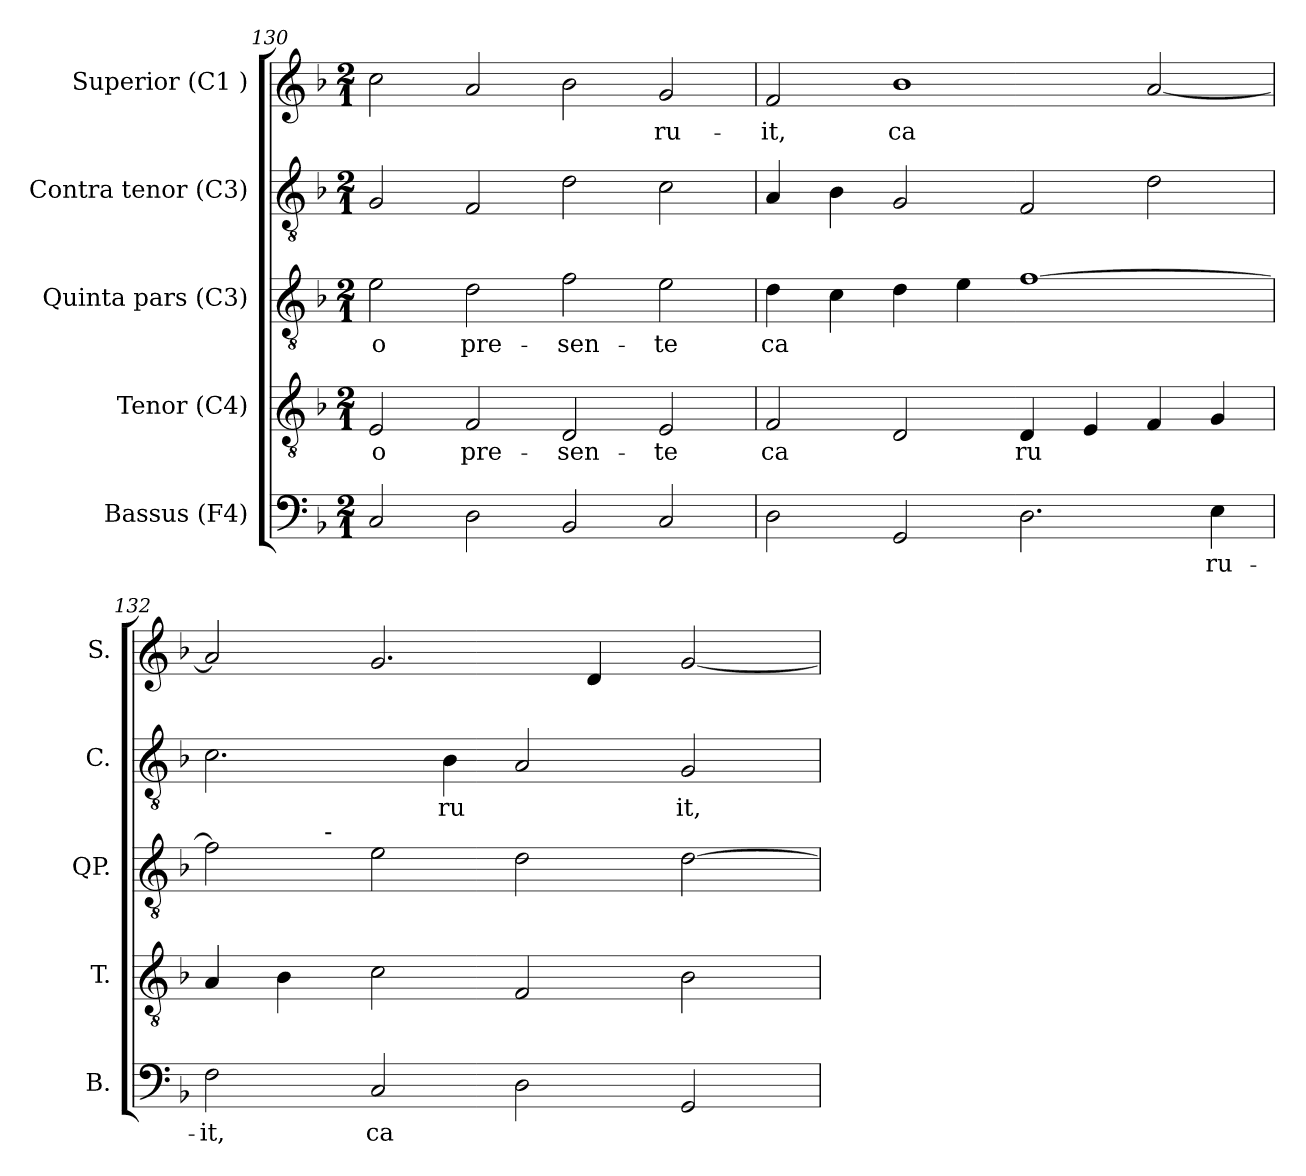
**kern	**text	**kern	**text	**kern	**text	**kern	**text	**kern	**text
*part5	*part5	*part4	*part4	*part3	*part3	*part2	*part2	*part1	*part1
*staff5	*staff5	*staff4	*staff4	*staff3	*staff3	*staff2	*staff2	*staff1	*staff1
*I"Bassus (F4)	*	*I"Tenor (C4)	*	*I"Quinta pars (C3)	*	*I"Contra tenor (C3)	*	*I"Superior (C1 )	*
*I'B.	*	*I'T.	*	*I'QP.	*	*I'C.	*	*I'S.	*
*clefF4	*	*clefGv2	*	*clefGv2	*	*clefGv2	*	*clefG2	*
*k[b-]	*	*k[b-]	*	*k[b-]	*	*k[b-]	*	*k[b-]	*
*F:	*	*F:	*	*F:	*	*F:	*	*F:	*
*M2/1	*	*M2/1	*	*M2/1	*	*M2/1	*	*M2/1	*
=130	=130	=130	=130	=130	=130	=130	=130	=130	=130
!	!LO:LY:b:cj	!	!LO:LY:b:rj	!	!LO:LY:b:cj	!	!LO:LY:b:rj	!	!LO:LY:b:rj
2C/	--	2E/	-o	2e\	-o	2G/	--	2cc\	--
!	!LO:LY:b:cj	!	!LO:LY:b:rj	!	!LO:LY:b:cj	!	!LO:LY:b:rj	!	!LO:LY:b:rj
2D\	--	2F/	pre-	2d\	pre-	2F/	--	2a/	--
!	!LO:LY:b:cj	!	!LO:LY:b:rj	!	!LO:LY:b:cj	!	!LO:LY:b:rj	!	!LO:LY:b:rj
2BB-/	--	2D/	-sen-	2f\	-sen-	2d\	--	2b-\	--
!	!LO:LY:b:cj	!	!LO:LY:b:rj	!	!LO:LY:b:cj	!	!LO:LY:b:rj	!	!LO:LY:b:rj
2C/	--	2E/	-te	2e\	-te	2c\	--	2g/	-ru-
=131	=131	=131	=131	=131	=131	=131	=131	=131	=131
!	!LO:LY:b:cj	!	!LO:LY:b:rj	!	!LO:LY:b:cj	!	!LO:LY:b:rj	!	!LO:LY:b:rj
2D\	--	2F/	ca-	4d\	ca-	4A/	--	2f/	-it,
!	!	!	!	!	!LO:LY:b:cj	!	!LO:LY:b:rj	!	!
.	.	.	.	4c\	--	4B-\	--	.	.
!	!LO:LY:b:cj	!	!LO:LY:b:rj	!	!LO:LY:b:cj	!	!LO:LY:b:rj	!	!LO:LY:b:rj
2GG/	--	2D/	--	4d\	--	2G/	--	1b-	ca-
!	!	!	!	!	!LO:LY:b:cj	!	!	!	!
.	.	.	.	4e\	--	.	.	.	.
!	!LO:LY:b:cj	!	!LO:LY:b:rj	!	!LO:LY:b:cj	!	!LO:LY:b:rj	!	!
2.D\	--	4D/	-ru-	[<1f	--	2F/	--	.	.
!	!	!	!LO:LY:b:rj	!	!	!	!	!	!
.	.	4E/	--	.	.	.	.	.	.
!	!	!	!LO:LY:b:rj	!	!	!	!LO:LY:b:rj	!	!LO:LY:b:rj
.	.	4F/	--	.	.	2d\	--	[<2a/	--
!	!LO:LY:b:cj	!	!LO:LY:b:rj	!	!	!	!	!	!
4E\	-ru-	4G/	--	.	.	.	.	.	.
!!LO:PB:g=z
=132	=132	=132	=132	=132	=132	=132	=132	=132	=132
!	!LO:LY:b:cj	!	!LO:LY:b:rj	!	!LO:LY:b:cj	!	!LO:LY:b:rj	!	!LO:LY:b:rj
*	*	*	*	*^	*	*	*	*	*
2F\	-it,	4A/	--	2f\]	4.ryy	--	2.c\	--	2a/]	--
!	!	!	!LO:LY:b:rj	!	!	!	!	!	!	!
.	.	4B-\	--	.	.	.	.	.	.	.
!	!	!	!	!	!LO:TX:a:t=-	!	!	!	!	!
.	.	.	.	.	1ryy	.	.	.	.	.
!	!LO:LY:b:cj	!	!LO:LY:b:rj	!	!	!LO:LY:b:cj	!	!	!	!LO:LY:b:rj
2C/	ca-	2c\	--	2e\	.	--	.	.	2.g/	--
!	!	!	!	!	!	!	!	!LO:LY:b:rj	!	!
.	.	.	.	.	.	.	4B-\	-ru-	.	.
!	!LO:LY:b:cj	!	!LO:LY:b:rj	!	!	!LO:LY:b:cj	!	!LO:LY:b:rj	!	!
2D\	--	2F/	--	2d\	.	--	2A/	--	.	.
!	!	!	!	!	!	!	!	!	!	!LO:LY:b:rj
.	.	.	.	.	.	.	.	.	4d/	--
.	.	.	.	.	2ryy	.	.	.	.	.
!	!LO:LY:b:cj	!	!LO:LY:b:rj	!	!	!LO:LY:b:cj	!	!LO:LY:b:rj	!	!LO:LY:b:rj
2GG/	--	2B-\	--	[>2d\	.	--	2G/	-it,	[<2g/	--
.	.	.	.	.	8ryy	.	.	.	.	.
*	*	*	*	*v	*v	*	*	*	*	*
=	=	=	=	=	=	=	=	=	=
*-	*-	*-	*-	*-	*-	*-	*-	*-	*-
